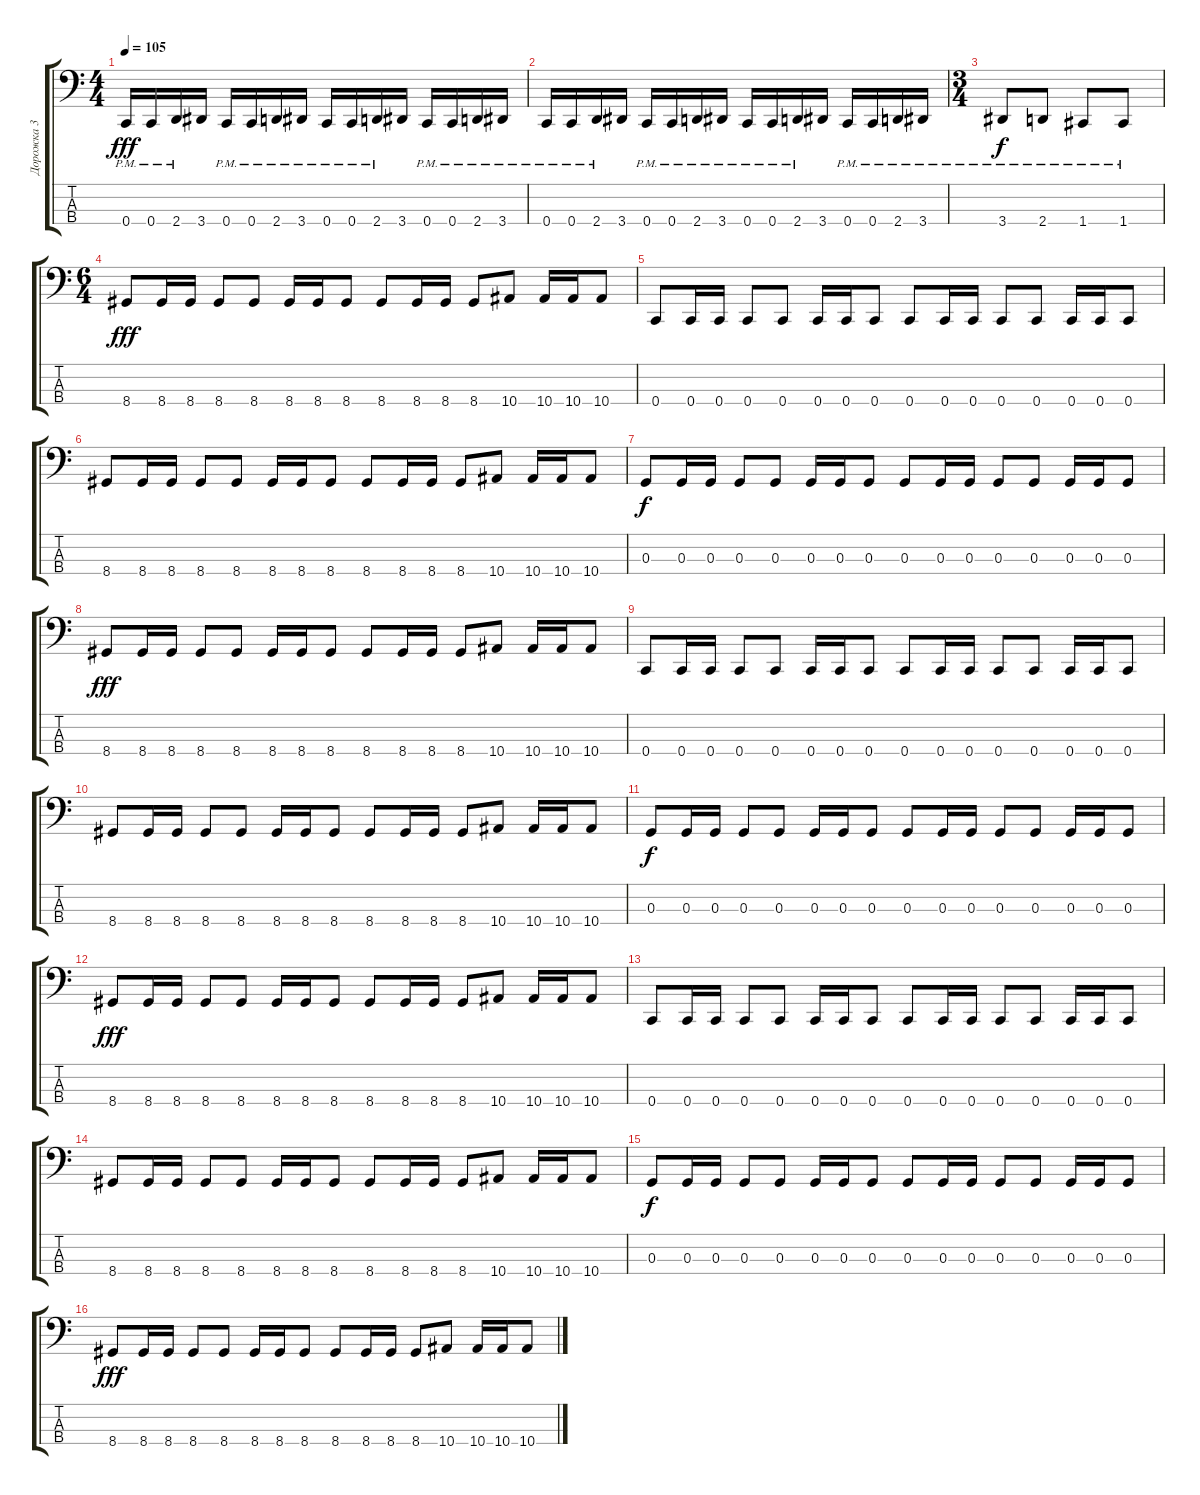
\track ("Дорожка 3" "Дорожка 3") {instrument electricbassfinger}
\staff {score tabs}
\tuning (F2 C2 G1 C1) {hide}
\ts (4 4)
\tempo 105
\clef f4
\ks c
0.4{pm}.16{dy fff} 0.4{pm}.16 2.4{pm}.16 3.4.16 0.4{pm}.16 0.4{pm}.16 2.4{pm}.16 3.4{pm}.16 0.4{pm}.16 0.4{pm}.16 2.4{pm}.16 3.4.16 0.4{pm}.16 0.4{pm}.16 2.4{pm}.16 3.4{pm}.16 |
0.4{pm}.16 0.4{pm}.16 2.4{pm}.16 3.4.16 0.4{pm}.16 0.4{pm}.16 2.4{pm}.16 3.4{pm}.16 0.4{pm}.16 0.4{pm}.16 2.4{pm}.16 3.4.16 0.4{pm}.16 0.4{pm}.16 2.4{pm}.16 3.4{pm}.16 |
\ts (3 4)
3.4{pm}.8{dy f} 2.4{pm}.8 1.4{pm}.8 1.4{pm}.8 |
\ts (6 4)
8.4.8{dy fff} 8.4.16 8.4.16 8.4.8 8.4.8 8.4.16 8.4.16 8.4.8 8.4.8 8.4.16 8.4.16 8.4.8 10.4.8 10.4.16 10.4.16 10.4.8 |
0.4.8 0.4.16 0.4.16 0.4.8 0.4.8 0.4.16 0.4.16 0.4.8 0.4.8 0.4.16 0.4.16 0.4.8 0.4.8 0.4.16 0.4.16 0.4.8 |
8.4.8 8.4.16 8.4.16 8.4.8 8.4.8 8.4.16 8.4.16 8.4.8 8.4.8 8.4.16 8.4.16 8.4.8 10.4.8 10.4.16 10.4.16 10.4.8 |
0.3.8{dy f} 0.3.16 0.3.16 0.3.8 0.3.8 0.3.16 0.3.16 0.3.8 0.3.8 0.3.16 0.3.16 0.3.8 0.3.8 0.3.16 0.3.16 0.3.8 |
8.4.8{dy fff} 8.4.16 8.4.16 8.4.8 8.4.8 8.4.16 8.4.16 8.4.8 8.4.8 8.4.16 8.4.16 8.4.8 10.4.8 10.4.16 10.4.16 10.4.8 |
0.4.8 0.4.16 0.4.16 0.4.8 0.4.8 0.4.16 0.4.16 0.4.8 0.4.8 0.4.16 0.4.16 0.4.8 0.4.8 0.4.16 0.4.16 0.4.8 |
8.4.8 8.4.16 8.4.16 8.4.8 8.4.8 8.4.16 8.4.16 8.4.8 8.4.8 8.4.16 8.4.16 8.4.8 10.4.8 10.4.16 10.4.16 10.4.8 |
0.3.8{dy f} 0.3.16 0.3.16 0.3.8 0.3.8 0.3.16 0.3.16 0.3.8 0.3.8 0.3.16 0.3.16 0.3.8 0.3.8 0.3.16 0.3.16 0.3.8 |
8.4.8{dy fff} 8.4.16 8.4.16 8.4.8 8.4.8 8.4.16 8.4.16 8.4.8 8.4.8 8.4.16 8.4.16 8.4.8 10.4.8 10.4.16 10.4.16 10.4.8 |
0.4.8 0.4.16 0.4.16 0.4.8 0.4.8 0.4.16 0.4.16 0.4.8 0.4.8 0.4.16 0.4.16 0.4.8 0.4.8 0.4.16 0.4.16 0.4.8 |
8.4.8 8.4.16 8.4.16 8.4.8 8.4.8 8.4.16 8.4.16 8.4.8 8.4.8 8.4.16 8.4.16 8.4.8 10.4.8 10.4.16 10.4.16 10.4.8 |
0.3.8{dy f} 0.3.16 0.3.16 0.3.8 0.3.8 0.3.16 0.3.16 0.3.8 0.3.8 0.3.16 0.3.16 0.3.8 0.3.8 0.3.16 0.3.16 0.3.8 |
8.4.8{dy fff} 8.4.16 8.4.16 8.4.8 8.4.8 8.4.16 8.4.16 8.4.8 8.4.8 8.4.16 8.4.16 8.4.8 10.4.8 10.4.16 10.4.16 10.4.8
